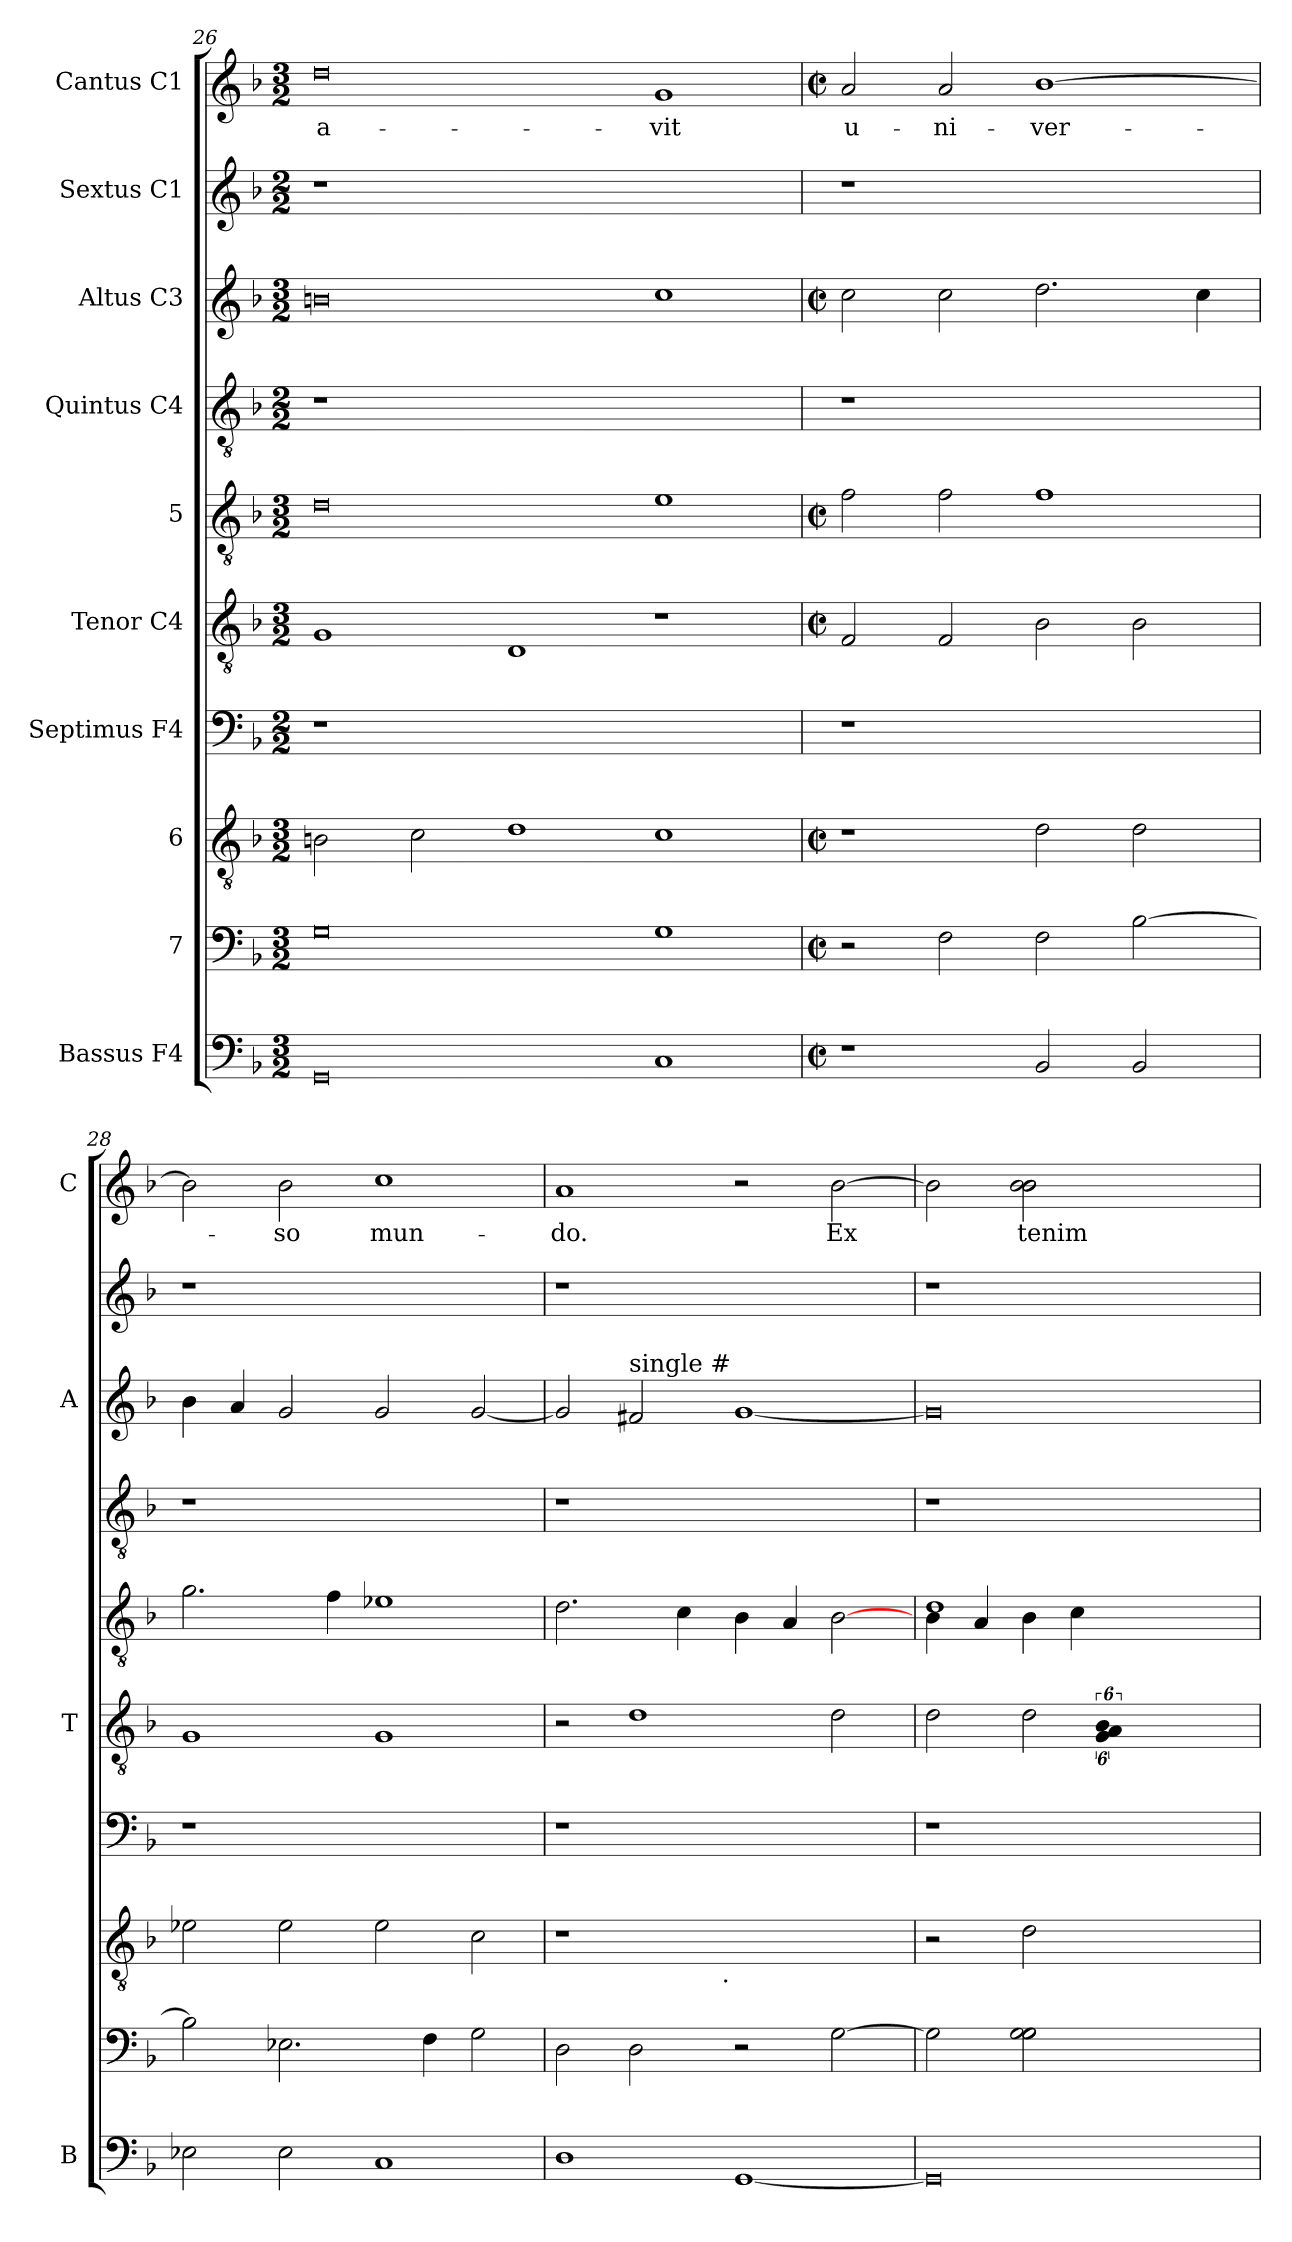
**kern	**kern	**kern	**kern	**kern	**kern	**kern	**kern	**kern	**kern	**text
*part10	*part9	*part8	*part7	*part6	*part5	*part4	*part3	*part2	*part1	*part1
*staff10	*staff9	*staff8	*staff7	*staff6	*staff5	*staff4	*staff3	*staff2	*staff1	*staff1
*I"Bassus F4	*I"7	*I"6	*I"Septimus F4	*I"Tenor C4	*I"5	*I"Quintus C4	*I"Altus C3	*I"Sextus C1	*I"Cantus C1	*
*I'B	*	*	*	*I'T	*	*	*I'A	*	*I'C	*
!!LO:PB:g=z
*clefF4	*clefF4	*clefGv2	*clefF4	*clefGv2	*clefGv2	*clefGv2	*clefG2	*clefG2	*clefG2	*
*ITrd7c12	*	*	*	*	*	*	*	*	*	*
*k[b-]	*k[b-]	*k[b-]	*k[b-]	*k[b-]	*k[b-]	*k[b-]	*k[b-]	*k[b-]	*k[b-]	*
*F:	*F:	*F:	*F:	*F:	*F:	*F:	*F:	*F:	*F:	*
*M3/2	*M3/2	*M3/2	*M2/2	*M3/2	*M3/2	*M2/2	*M3/2	*M2/2	*M3/2	*
=26	=26	=26	=26	=26	=26	=26	=26	=26	=26	=26
!	!	!	!	!	!	!	!	!	!	!LO:LY:b
0GGG	0G	2Bn\	1r	1G	0d	1r	0bn	1r	0dd	-a-
.	.	2c\	.	.	.	.	.	.	.	.
.	.	1d	0ryy	1D	.	0ryy	.	0ryy	.	.
!	!	!	!	!	!	!	!	!	!	!LO:LY:b
1CC	1G	1c	.	1r	1e	.	1cc	.	1g	-vit
=27	=27	=27	=27	=27	=27	=27	=27	=27	=27	=27
*M2/2	*M2/2	*M2/2	*	*M2/2	*M2/2	*	*M2/2	*	*M2/2	*
*met(c|)	*met(c|)	*met(c|)	*	*met(c|)	*met(c|)	*	*met(c|)	*	*met(c|)	*
!	!	!	!	!	!	!	!	!	!	!LO:LY:b
1r	2r	1r	1r	2F/	2f\	1r	2cc\	1r	2a/	u-
!	!	!	!	!	!	!	!	!	!	!LO:LY:b
.	2F\	.	.	2F/	2f\	.	2cc\	.	2a/	-ni-
!	!	!	!	!	!	!	!	!	!	!LO:LY:b
2BBB-/	2F\	2d\	1ryy	2B-\	1f	1ryy	2.dd\	1ryy	[>1b-	-ver-
2BBB-/	[>2B-\	2d\	.	2B-\	.	.	.	.	.	.
.	.	.	.	.	.	.	4cc\	.	.	.
=28	=28	=28	=28	=28	=28	=28	=28	=28	=28	=28
2EE-X\	2B-\]	2e-X\	1r	1G	2.g\	1r	4b-\	1r	2b-\]	.
.	.	.	.	.	.	.	4a/	.	.	.
!	!	!	!	!	!	!	!	!	!	!LO:LY:b
2EE-\	2.E-X\	2e-\	.	.	.	.	2g/	.	2b-\	-so
.	.	.	.	.	4f\	.	.	.	.	.
!	!	!	!	!	!	!	!	!	!	!LO:LY:b
1CC	.	2e-\	1ryy	1G	1e-X	1ryy	2g/	1ryy	1cc	mun-
.	4F\	.	.	.	.	.	.	.	.	.
.	2G\	2c\	.	.	.	.	[<2g/	.	.	.
=29	=29	=29	=29	=29	=29	=29	=29	=29	=29	=29
!	!	!	!	!	!	!	!	!	!	!LO:LY:b
*	*	*^	*	*	*	*	*	*	*	*
1DD	2D\	1r	2ryy	1r	2r	2.d\	1r	2g/]	1r	1a	-do.
!	!	!	!	!	!	!	!	!LO:TX:a:t=single #	!	!	!
.	2D\	.	4...ryy	.	1d	.	.	2f#/	.	.	.
.	.	.	.	.	.	4c\	.	.	.	.	.
!	!	!	!LO:TX:b:t=.	!	!	!	!	!	!	!	!
.	.	.	1ryy	.	.	.	.	.	.	.	.
[<1GGG	2r	1ryy	.	1ryy	.	4B-\	1ryy	[<1g	1ryy	2r	.
.	.	.	.	.	.	4A/	.	.	.	.	.
!	!	!	!	!	!	!	!	!	!	!	!LO:LY:b
.	[>2G\	.	.	.	2d\	[>2B-\	.	.	.	[>2b-\	Ex
.	.	.	32ryy	.	.	.	.	.	.	.	.
*	*	*v	*v	*	*	*	*	*	*	*	*
=30	=30	=30	=30	=30	=30	=30	=30	=30	=30	=30
*	*	*	*	*^	*^	*	*	*	*	*
*	*	*	*	*	*^	*	*	*	*	*	*	*
0GGG]	2G\]	2r	1r	2d\	6%5ryy	6%5ryy	1d	4B-\	1r	0g]	1r	2b-\]	.
.	.	.	.	.	.	.	.	4A/	.	.	.	.	.
!	!	!	!	!	!	!	!	!	!	!	!	!	!LO:LY:b
.	2G\ 2G\ 2G\	2d\	.	2d\	.	.	.	4B-\	.	.	.	2b-\ 2b-\ 2b-\	tenim
.	.	.	.	.	.	.	.	4c\	.	.	.	.	.
.	.	.	.	.	6B-\	6G/ 6A/	.	.	.	.	.	.	.
.	1ryy	1ryy	1ryy	1ryy	1ryy	1ryy	1ryy	1ryy	1ryy	.	1ryy	1ryy	.
*	*	*	*	*v	*v	*v	*	*	*	*	*	*	*
*	*	*	*	*	*v	*v	*	*	*	*	*
=	=	=	=	=	=	=	=	=	=	=
*-	*-	*-	*-	*-	*-	*-	*-	*-	*-	*-
